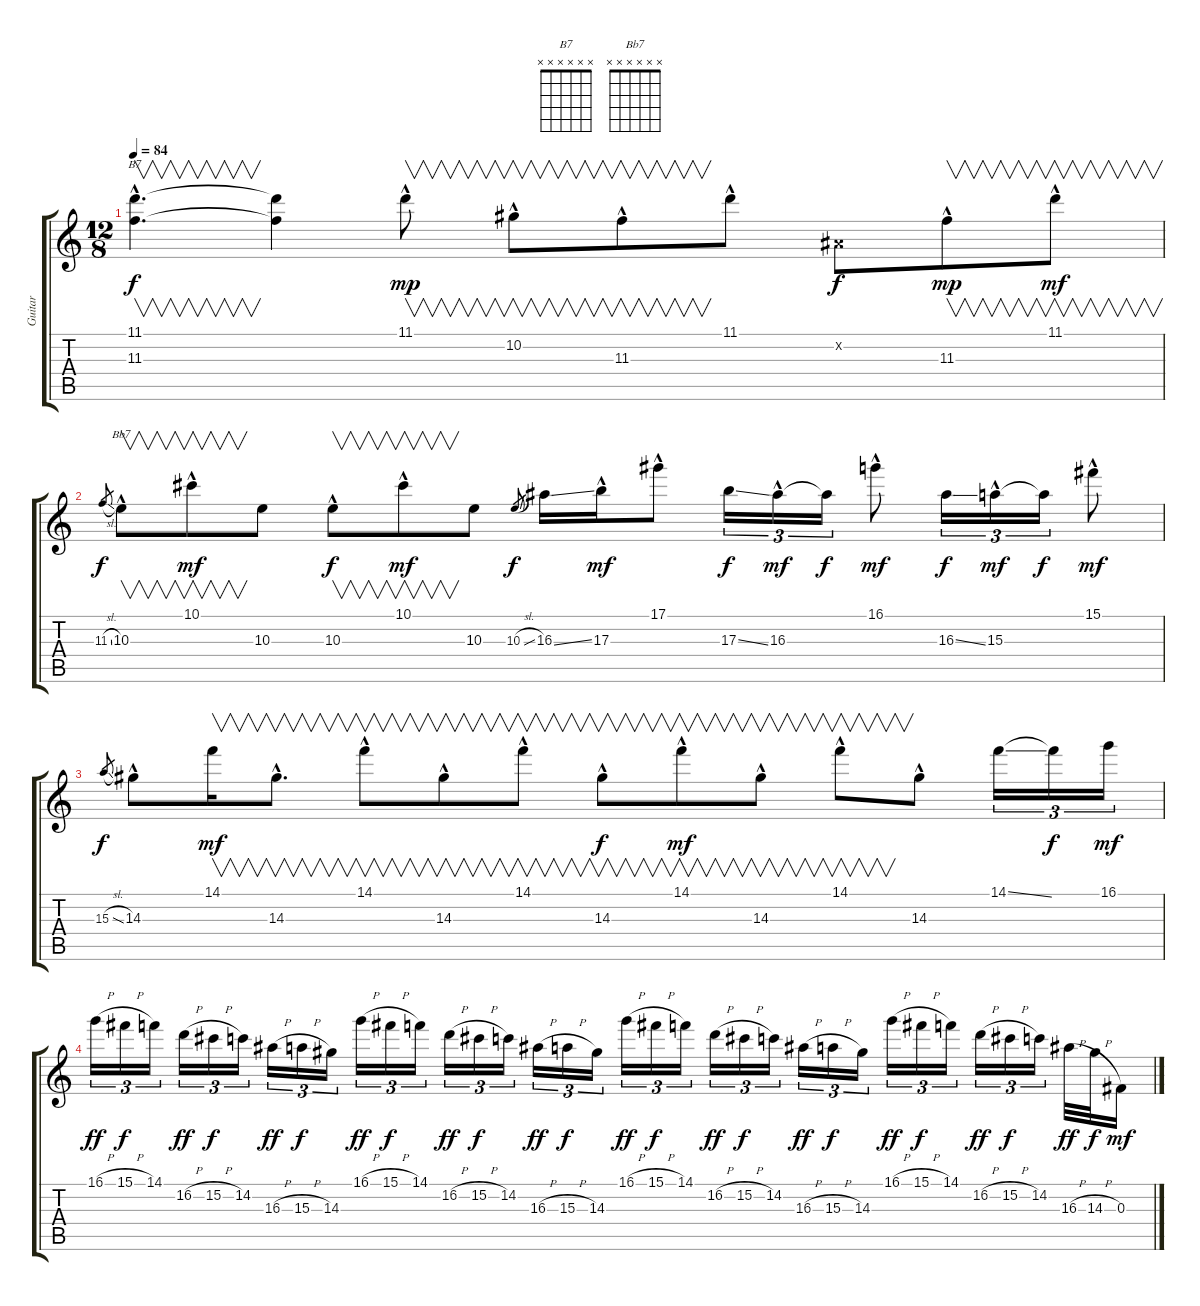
\track ("Guitar" "Guitar") {instrument overdrivenguitar}
\staff {score tabs}
\tuning (Eb4 Bb3 Gb3 Db3 Ab2 Eb2) {hide}
\chord ("B7" x x x x x x) {firstfret 0}
\chord ("Bb7" x x x x x x) {firstfret 0}
\ts (12 8)
\tempo 84
\clef g2
\ks c
(11.1{hac} 11.3{hac}).4{v d ch "B7" dy f} (11.1{t} 11.3{t}).4 11.1{hac}.8{v dy mp} 10.2{hac}.8{v} 11.3{hac}.8{v} 11.1{hac}.8 0.2{x}.8{dy f} 11.3{hac}.8{v dy mp} 11.1{hac}.8{v dy mf} |
11.3{sl}.8{gr dy f} 10.3{hac}.8{v ch "Bb7"} 10.1{hac}.8{v dy mf} 10.3.8 10.3{hac}.8{v dy f} 10.1{hac}.8{v dy mf} 10.3.8 10.3{sl}.8{gr dy f} 16.3{ss}.16 17.3{hac}.16{dy mf} 17.1{hac}.8 17.3{ss}.16{tu (3 2) dy f} 16.3{hac}.16{tu (3 2) dy mf} 16.3{t}.16{tu (3 2) dy f} 16.1{hac}.8{dy mf} 16.3{ss}.16{tu (3 2) dy f} 15.3{hac}.16{tu (3 2) dy mf} 15.3{t}.16{tu (3 2) dy f} 15.1{hac}.8{dy mf} |
15.3{sl}.8{gr dy f} 14.3{hac}.8 14.1.16{v dy mf} 14.3{hac}.8{v d} 14.1{hac}.8{v} 14.3{hac}.8{v} 14.1{hac}.8{v} 14.3{hac}.8{v dy f} 14.1{hac}.8{v dy mf} 14.3{hac}.8{v} 14.1{hac}.8{v} 14.3{hac}.8 14.1{ss}.16{tu (3 2)} 14.1{t}.16{tu (3 2) dy f} 16.1.16{tu (3 2) dy mf} |
16.1{h}.16{tu (3 2) dy ff} 15.1{h}.16{tu (3 2) dy f} 14.1.16{tu (3 2)} 16.2{h}.16{tu (3 2) dy ff} 15.2{h}.16{tu (3 2) dy f} 14.2.16{tu (3 2)} 16.3{h}.16{tu (3 2) dy ff} 15.3{h}.16{tu (3 2) dy f} 14.3.16{tu (3 2)} 16.1{h}.16{tu (3 2) dy ff} 15.1{h}.16{tu (3 2) dy f} 14.1.16{tu (3 2)} 16.2{h}.16{tu (3 2) dy ff} 15.2{h}.16{tu (3 2) dy f} 14.2.16{tu (3 2)} 16.3{h}.16{tu (3 2) dy ff} 15.3{h}.16{tu (3 2) dy f} 14.3.16{tu (3 2)} 16.1{h}.16{tu (3 2) dy ff} 15.1{h}.16{tu (3 2) dy f} 14.1.16{tu (3 2)} 16.2{h}.16{tu (3 2) dy ff} 15.2{h}.16{tu (3 2) dy f} 14.2.16{tu (3 2)} 16.3{h}.16{tu (3 2) dy ff} 15.3{h}.16{tu (3 2) dy f} 14.3.16{tu (3 2)} 16.1{h}.16{tu (3 2) dy ff} 15.1{h}.16{tu (3 2) dy f} 14.1.16{tu (3 2)} 16.2{h}.16{tu (3 2) dy ff} 15.2{h}.16{tu (3 2) dy f} 14.2.16{tu (3 2)} 16.3{h}.32{dy ff} 14.3{h}.32{dy f} 0.3.16{dy mf}
